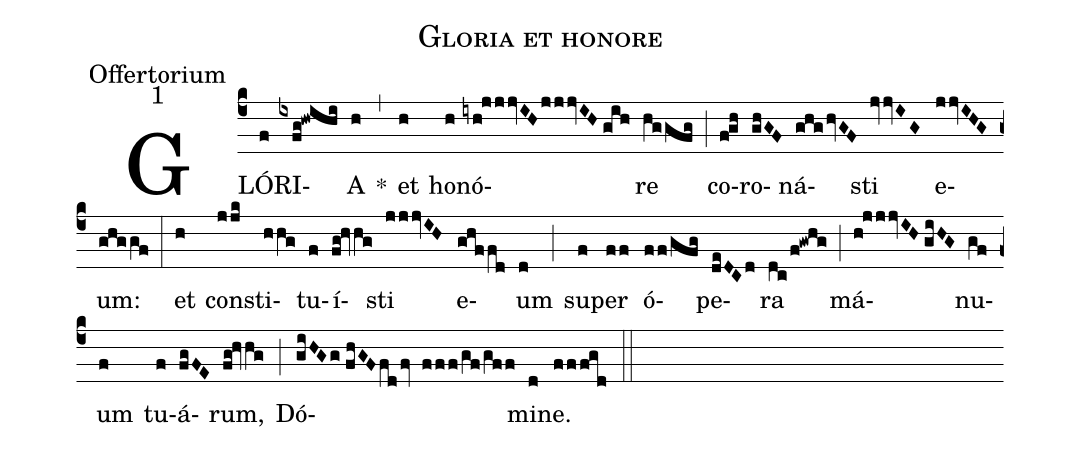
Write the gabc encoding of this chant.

name:Gloria et honore;
office-part:Offertorium;
mode:1;
%%
(c4) GLÓ(f)RI(ixfg!hwihi)A(h) *(,) et(h) ho(h)nó(iyh!jjjvIHjjjvIH//gih)re(hggfg) (;) co(f!gh)ro(ghGF)ná(ghg/hvGF)sti(jvvIG) e(jjvIHG)um:(ghggf) (:) et(h) con(jjk)sti(hhg)tu(f)í(fg!hvhg)sti(jjjvIH) e(ghffd)um(d) (;) su(f)per(ff) ó(ff/gfg)pe(deDCd)ra(dc/f!gwhg) (;) má(h!jjjvIH//giHG)nu(gf)um(f) tu(f)á(fgFE)rum,(fg!hvhg) (;) Dó(giHGg//fhGFfd/fv fff/gf/gff)mi(d)ne.(fffgd) (::)
